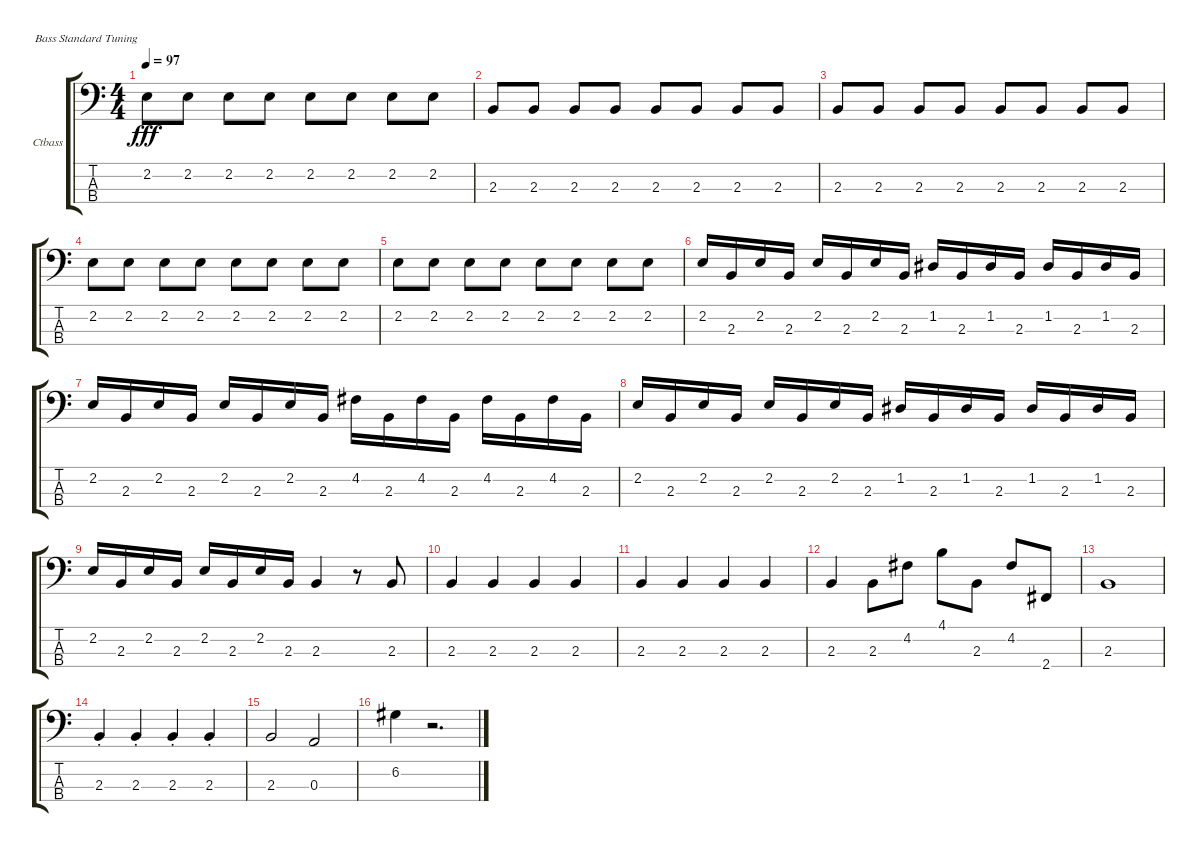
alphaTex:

\defaultSystemsLayout 4
\bracketExtendMode groupsimilarinstruments
\firstSystemTrackNameOrientation horizontal
\otherSystemsTrackNameOrientation horizontal
\track ("Contrabass" "Ctbass") {instrument contrabass}
\staff {score tabs}
\tuning (G2 D2 A1 E1)
\ts (4 4)
\tempo 97
\clef f4
\ks c
2.2.8{dy fff} 2.2.8 2.2.8 2.2.8 2.2.8 2.2.8 2.2.8 2.2.8 |
2.3.8 2.3.8 2.3.8 2.3.8 2.3.8 2.3.8 2.3.8 2.3.8 |
2.3.8 2.3.8 2.3.8 2.3.8 2.3.8 2.3.8 2.3.8 2.3.8 |
2.2.8 2.2.8 2.2.8 2.2.8 2.2.8 2.2.8 2.2.8 2.2.8 |
2.2.8 2.2.8 2.2.8 2.2.8 2.2.8 2.2.8 2.2.8 2.2.8 |
2.2.16 2.3.16 2.2.16 2.3.16 2.2.16 2.3.16 2.2.16 2.3.16 1.2.16 2.3.16 1.2.16 2.3.16 1.2.16 2.3.16 1.2.16 2.3.16 |
2.2.16 2.3.16 2.2.16 2.3.16 2.2.16 2.3.16 2.2.16 2.3.16 4.2.16 2.3.16 4.2.16 2.3.16 4.2.16 2.3.16 4.2.16 2.3.16 |
2.2.16 2.3.16 2.2.16 2.3.16 2.2.16 2.3.16 2.2.16 2.3.16 1.2.16 2.3.16 1.2.16 2.3.16 1.2.16 2.3.16 1.2.16 2.3.16 |
2.2.16 2.3.16 2.2.16 2.3.16 2.2.16 2.3.16 2.2.16 2.3.16 2.3.4 r.8 2.3.8 |
2.3.4 2.3.4 2.3.4 2.3.4 |
2.3.4 2.3.4 2.3.4 2.3.4 |
2.3.4 2.3.8 4.2.8 4.1.8 2.3.8 4.2.8 2.4.8 |
2.3.1 |
2.3{st}.4 2.3{st}.4 2.3{st}.4 2.3{st}.4 |
2.3.2 0.3.2 |
6.2.4 r.2{d}
